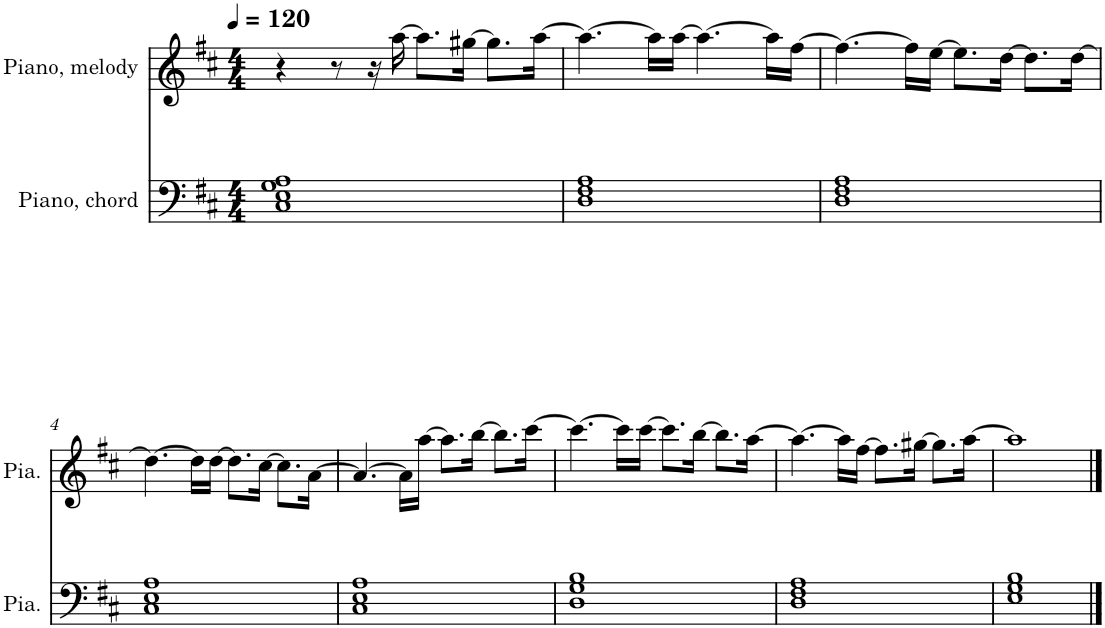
**kern	**kern
*part2	*part1
*staff2	*staff1
*I"Piano, chord	*I"Piano, melody
*I'Pia.	*I'Pia.
*clefF4	*clefG2
*k[f#c#]	*k[f#c#]
*M4/4	*M4/4
*MM120	*MM120
=1	=1
1C# 1E 1G 1A	4r
.	8r
.	16r
.	[16aa\
.	8.aa\L]
.	[16gg#X\Jk
.	8.gg#\L]
.	[16aa\Jk
=2	=2
1D 1F# 1A	4.aa\_
.	16aa\LL]
.	[16aa\JJ
.	4.aa\_
.	16aa\LL]
.	[16ff#\JJ
=3	=3
1D 1F# 1A	4.ff#\_
.	16ff#\LL]
.	[16ee\JJ
.	8.ee\L]
.	[16dd\Jk
.	8.dd\L]
.	[16dd\Jk
!!LO:LB:g=z
=4	=4
1C# 1E 1A	4.dd\_
.	16dd\LL]
.	[16dd\JJ
.	8.dd\L]
.	[16cc#\Jk
.	8.cc#\L]
.	[16a\Jk
=5	=5
1C# 1E 1A	4.a/_
.	16a\LL]
.	[16aa\JJ
.	8.aa\L]
.	[16bb\Jk
.	8.bb\L]
.	[16ccc#\Jk
=6	=6
1D 1G 1B	4.ccc#\_
.	16ccc#\LL]
.	[16ccc#\JJ
.	8.ccc#\L]
.	[16bb\Jk
.	8.bb\L]
.	[16aa\Jk
=7	=7
1D 1F# 1A	4.aa\_
.	16aa\LL]
.	[16ff#\JJ
.	8.ff#\L]
.	[16gg#X\Jk
.	8.gg#\L]
.	[16aa\Jk
=8	=8
1E 1G 1B	1aa]
==	==
*-	*-
